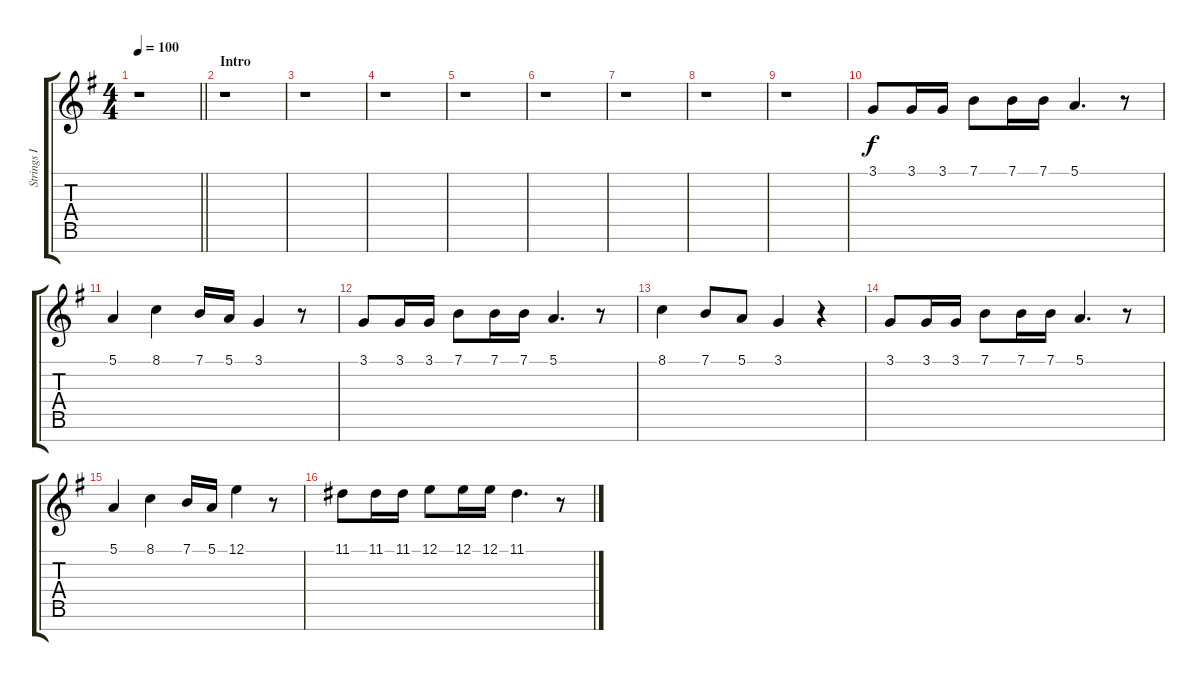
\track ("Strings I" "Strings I") {instrument stringensemble1}
\staff {score tabs}
\tuning (E4 B3 G3 D3 A2 E2 B1) {hide}
\ts (4 4)
\tempo 100
\clef g2
\barLineRight lightlight
\ks eminor
r.1{dy f instrument stringensemble1} |
\section ("" "Intro")
r.1 |
r.1 |
r.1 |
r.1 |
r.1 |
r.1 |
r.1 |
r.1 |
3.1.8 3.1.16 3.1.16 7.1.8 7.1.16 7.1.16 5.1.4{d} r.8 |
5.1.4 8.1.4 7.1.16 5.1.16 3.1.4 r.8 |
3.1.8 3.1.16 3.1.16 7.1.8 7.1.16 7.1.16 5.1.4{d} r.8 |
8.1.4 7.1.8 5.1.8 3.1.4 r.4 |
3.1.8 3.1.16 3.1.16 7.1.8 7.1.16 7.1.16 5.1.4{d} r.8 |
5.1.4 8.1.4 7.1.16 5.1.16 12.1.4 r.8 |
11.1.8 11.1.16 11.1.16 12.1.8 12.1.16 12.1.16 11.1.4{d} r.8
